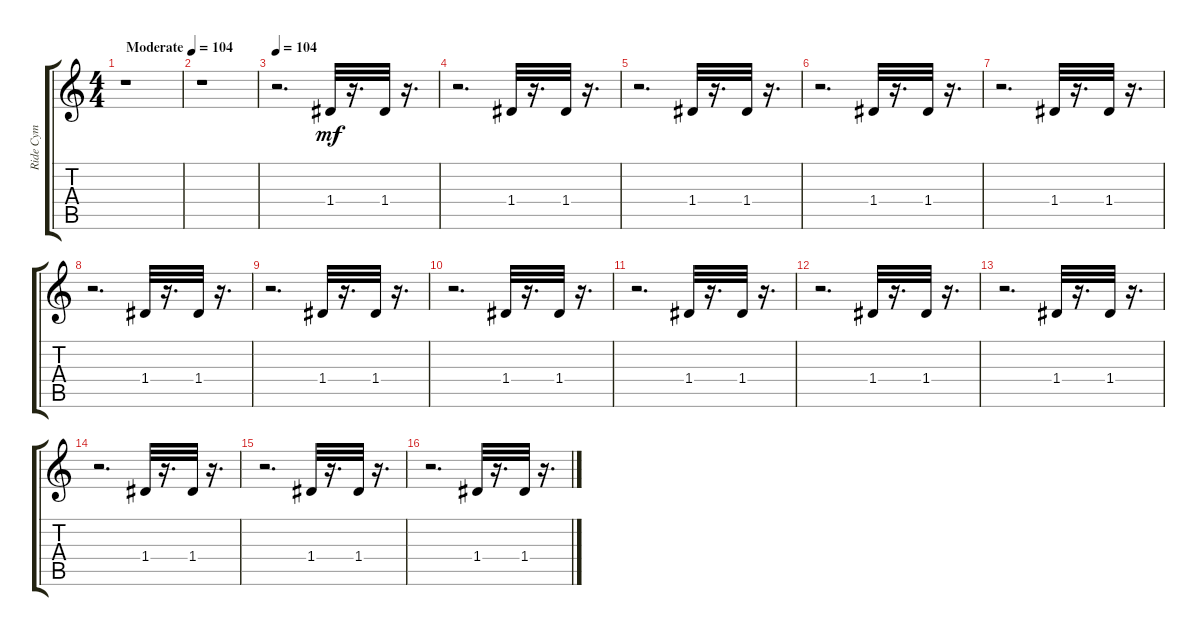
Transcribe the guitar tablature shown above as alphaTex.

\track ("  Ride Cymbal1" "  Ride Cym") {instrument acousticguitarsteel}
\staff {score tabs}
\tuning (E4 B3 G3 D3 A2 E2) {hide}
\ts (4 4)
\tempo (104 "Moderate")
\clef g2
\ks c
r.1{dy mf instrument acousticguitarsteel} |
r.1 |
\tempo 104
r.2{d} 1.4.32 r.16{d} 1.4.32 r.16{d} |
r.2{d} 1.4.32 r.16{d} 1.4.32 r.16{d} |
r.2{d} 1.4.32 r.16{d} 1.4.32 r.16{d} |
r.2{d} 1.4.32 r.16{d} 1.4.32 r.16{d} |
r.2{d} 1.4.32 r.16{d} 1.4.32 r.16{d} |
r.2{d} 1.4.32 r.16{d} 1.4.32 r.16{d} |
r.2{d} 1.4.32 r.16{d} 1.4.32 r.16{d} |
r.2{d} 1.4.32 r.16{d} 1.4.32 r.16{d} |
r.2{d} 1.4.32 r.16{d} 1.4.32 r.16{d} |
r.2{d} 1.4.32 r.16{d} 1.4.32 r.16{d} |
r.2{d} 1.4.32 r.16{d} 1.4.32 r.16{d} |
r.2{d} 1.4.32 r.16{d} 1.4.32 r.16{d} |
r.2{d} 1.4.32 r.16{d} 1.4.32 r.16{d} |
r.2{d} 1.4.32 r.16{d} 1.4.32 r.16{d}
